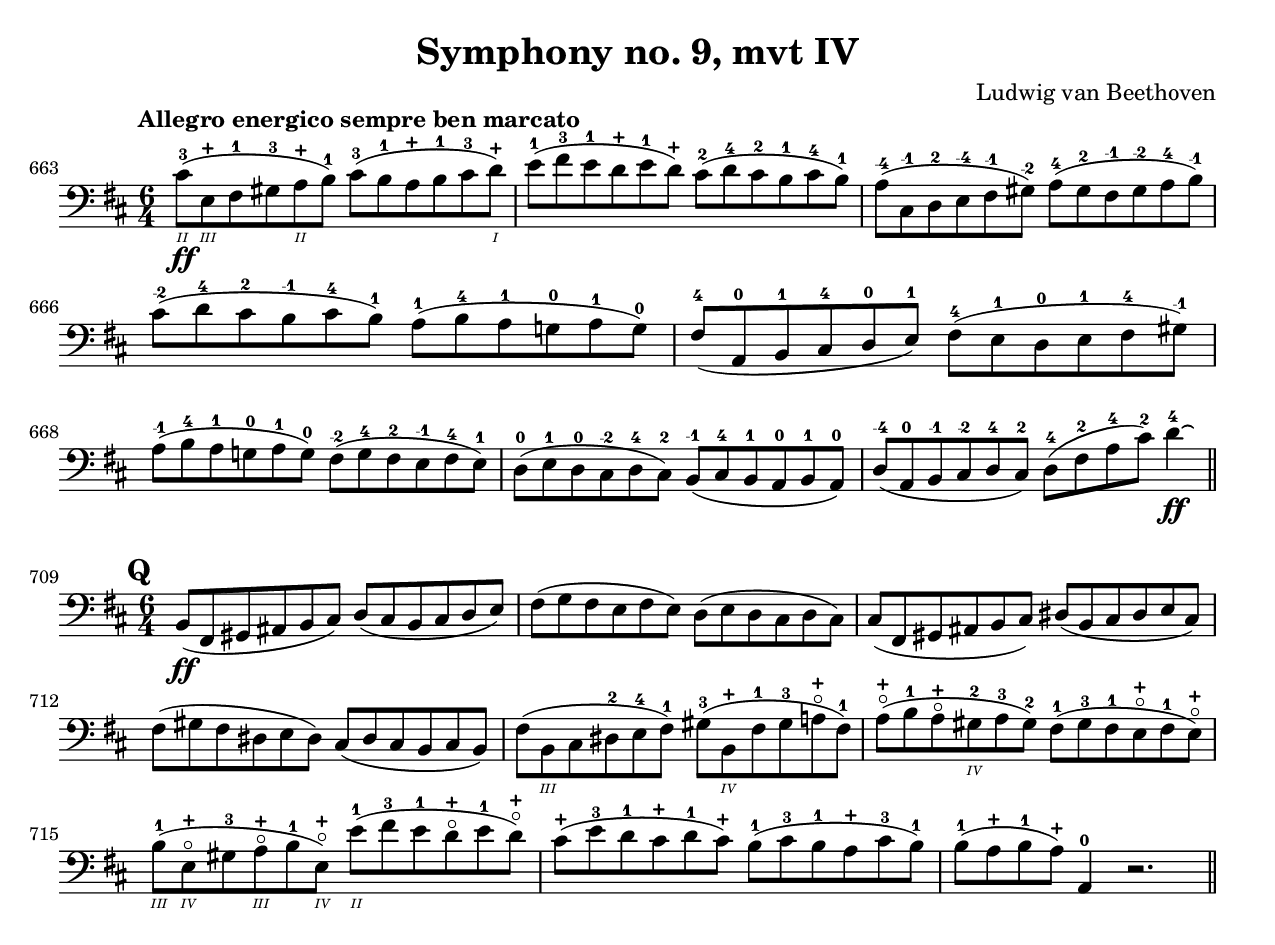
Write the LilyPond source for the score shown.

\version "2.24.3"

plus = \finger \markup \fontsize #6 "+"
% mi = \finger \markup { \fontsize #-4 "•" 1 }
mi = \finger "-1"
mii = \finger "-2"
miv = \finger "-4"

\header {
  title = "Symphony no. 9, mvt IV"
  composer = "Ludwig van Beethoven"
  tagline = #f
}

\paper {
  #(set-paper-size "letter")
}

excerptI = \relative {
  \time 6/4
  \key d \major
  \clef bass
  \tempo "Allegro energico sempre ben marcato"
  \romanStringNumbers
  \set stringNumberOrientations = #'(down)
  \override Fingering.avoid-slur = #'outside
  \set Score.currentBarNumber = 663
  cis'8-3\2\ff (e,-\plus\3 fis-1 gis-3 a-\plus\2 b-1) cis-3 (b-1 a-\plus b-1 cis-3 d-\plus\1)
  | e8-1 (fis-3 e-1 d-\plus e-1 d-\plus) cis-2 (d-4 cis-2 b-1 cis-4 b-1)
  | a8-\miv (cis,-\mi d-2 e-\miv fis-\mi gis-\mii) a-4 (gis-2 fis-\mi gis-\mii a-4 b-\mi) \break
  | cis8-\mii (d-4 cis-2 b-\mi cis-4 b-1) a-1 (b-4 a-1 g!-0 a-1 g-0)
  | fis8-4 (a,-0 b-1 cis-4 d-0 e-1) fis-4 (e-1 d-0 e-1 fis-4 gis-\mi) \break
  | a8-\mi (b-4 a-1 g!-0 a-1 g-0) fis-\mii (g-4 fis-2 e-\mi fis-4 e-1)
  | d8-0 (e-1 d-0 cis-\mii d-4 cis-2) b-\mi (cis-4 b-1 a-0 b-1 a-0)
  | d-\miv (a-0 b-\mi cis-\mii d-4 cis-2) d-4 (fis-2 a-4 cis-2) d4-4\ff \laissezVibrer
  \bar "||"
}

excerptII = \relative {
  \time 6/4
  \key d \major
  \clef bass
  \romanStringNumbers
  \set stringNumberOrientations = #'(down)
  \override Fingering.avoid-slur = #'outside
  \set Score.currentBarNumber = 709
  \mark 16
  b,8\ff (fis gis ais b cis) d (cis b cis d e)
  | fis8 (g fis e fis e) d (e d cis d cis)
  | cis8 (fis, gis ais b cis) dis (b cis dis e cis) \break
  | fis8 (gis fis dis e dis) cis (dis cis b cis b)
  | fis'8 (b,\3 cis dis-2 e-4 fis-1) gis-3 (b,-\plus\4 fis'-1 gis-3 a!-\plus\flageolet fis-1)
  | a8-\plus\flageolet (b-1 a-\plus\flageolet gis-2\4 a-3 gis-2) fis-1 (gis-3 fis-1 e-\plus\flageolet fis-1 e-\plus\flageolet)
  | b'8-1\3 (e,-\plus\flageolet\4 gis-3 a-\plus\flageolet\3 b-1 e,-\plus\flageolet\4) e'-1\2 (fis-3 e-1 d-\plus\flageolet e-1 d-\plus\flageolet)
  | cis8-\plus (e-3 d-1 cis-\plus d-1 cis-\plus) b-1 (cis-3 b-1 a-\plus cis-3 b-1)
  | b8-1 (a-\plus b-1 a-\plus) a,4-0 r2.
  \bar "||"
}

\book {
  \score {
    \layout {
      indent = 0.0
    }
    \excerptI
  }
  \score {
    \layout {
      indent = 0.0
    }
    \excerptII
  }

}
